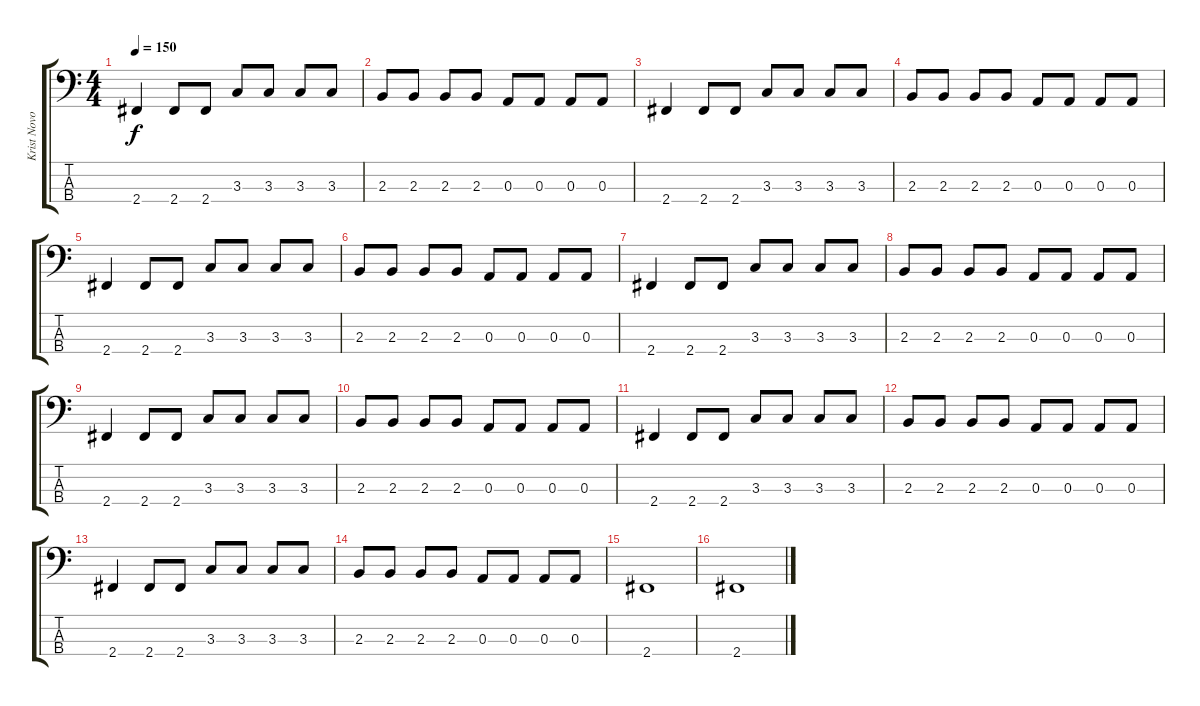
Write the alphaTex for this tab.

\track ("Krist Novoselic" "Krist Novo") {instrument electricbasspick}
\staff {score tabs}
\tuning (G2 D2 A1 E1) {hide}
\ts (4 4)
\tempo 150
\clef f4
\ks c
2.4.4{dy f} 2.4.8 2.4.8 3.3.8 3.3.8 3.3.8 3.3.8 |
2.3.8 2.3.8 2.3.8 2.3.8 0.3.8 0.3.8 0.3.8 0.3.8 |
2.4.4 2.4.8 2.4.8 3.3.8 3.3.8 3.3.8 3.3.8 |
2.3.8 2.3.8 2.3.8 2.3.8 0.3.8 0.3.8 0.3.8 0.3.8 |
2.4.4 2.4.8 2.4.8 3.3.8 3.3.8 3.3.8 3.3.8 |
2.3.8 2.3.8 2.3.8 2.3.8 0.3.8 0.3.8 0.3.8 0.3.8 |
2.4.4 2.4.8 2.4.8 3.3.8 3.3.8 3.3.8 3.3.8 |
2.3.8 2.3.8 2.3.8 2.3.8 0.3.8 0.3.8 0.3.8 0.3.8 |
2.4.4 2.4.8 2.4.8 3.3.8 3.3.8 3.3.8 3.3.8 |
2.3.8 2.3.8 2.3.8 2.3.8 0.3.8 0.3.8 0.3.8 0.3.8 |
2.4.4 2.4.8 2.4.8 3.3.8 3.3.8 3.3.8 3.3.8 |
2.3.8 2.3.8 2.3.8 2.3.8 0.3.8 0.3.8 0.3.8 0.3.8 |
2.4.4 2.4.8 2.4.8 3.3.8 3.3.8 3.3.8 3.3.8 |
2.3.8 2.3.8 2.3.8 2.3.8 0.3.8 0.3.8 0.3.8 0.3.8 |
2.4.1 |
2.4.1
